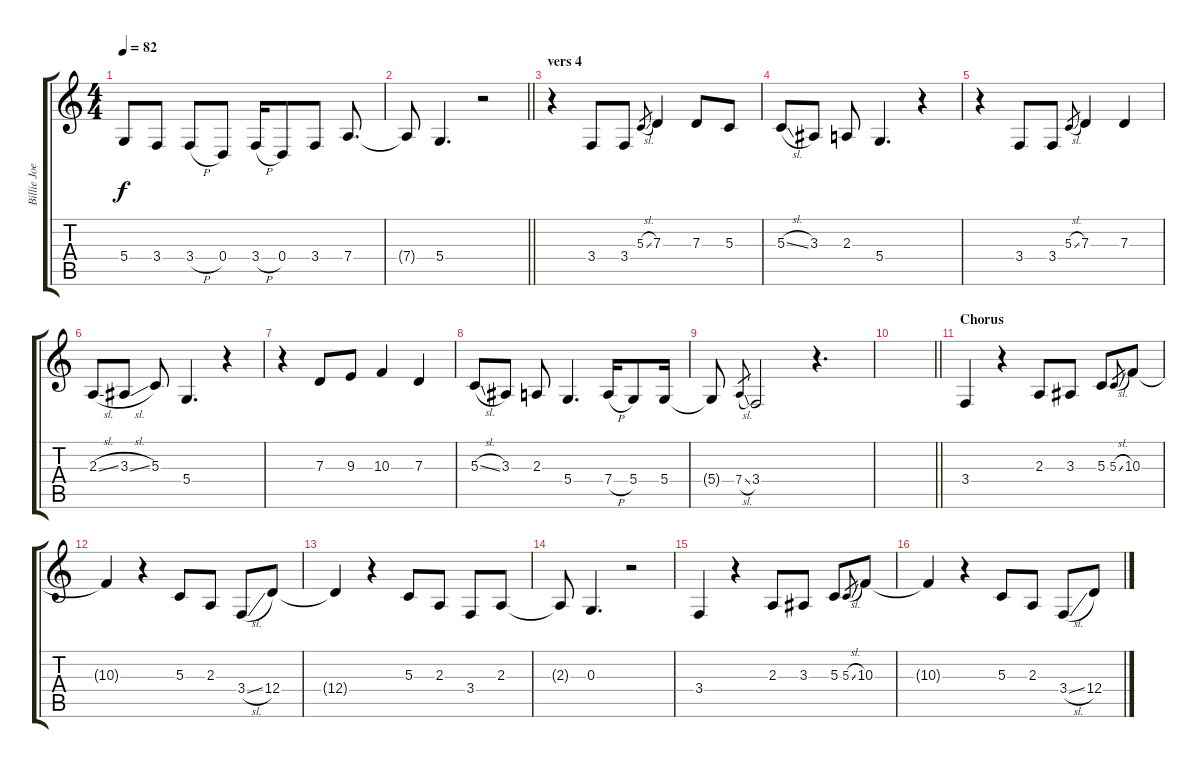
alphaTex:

\track ("Billie Joe vocals" "Billie Joe") {instrument lead2sawtooth}
\staff {score tabs}
\tuning (E4 B3 G3 D3 A2 E2) {hide}
\ts (4 4)
\tempo 82
\clef g2
\ks c
5.4{t}.8{dy f} 3.4.8 3.4{h}.8 0.4.8 3.4{h}.16 0.4.8 3.4.8 7.4.8{d} |
\barLineRight lightlight
7.4{t}.8 5.4.4{d} r.2 |
\section ("" "vers 4")
r.4 3.4.8 3.4.8 5.3{sl}.8{gr} 7.3.4 7.3.8 5.3.8 |
5.3{sl}.8 3.3.8 2.3.8 5.4.4{d} r.4 |
r.4 3.4.8 3.4.8 5.3{sl}.8{gr} 7.3.4 7.3.4 |
2.3{sl}.8 3.3{sl}.8 5.3.8 5.4.4{d} r.4 |
r.4 7.3.8 9.3.8 10.3.4 7.3.4 |
5.3{sl}.8 3.3.8 2.3.8 5.4.4{d} 7.4{h}.16 5.4.8 5.4.16 |
5.4{t}.8 7.4{sl}.8{gr} 3.4.2 r.4{d} |
\barLineRight lightlight
|
\section ("" "Chorus")
3.4.4 r.4 2.3.8 3.3.8 5.3.8 5.3{sl}.8{gr} 10.3.8 |
10.3{t}.4 r.4 5.3.8 2.3.8 3.4{sl}.8 12.4.8 |
12.4{t}.4 r.4 5.3.8 2.3.8 3.4.8 2.3.8 |
2.3{t}.8 0.3.4{d} r.2 |
3.4.4 r.4 2.3.8 3.3.8 5.3.8 5.3{sl}.8{gr} 10.3.8 |
10.3{t}.4 r.4 5.3.8 2.3.8 3.4{sl}.8 12.4.8
